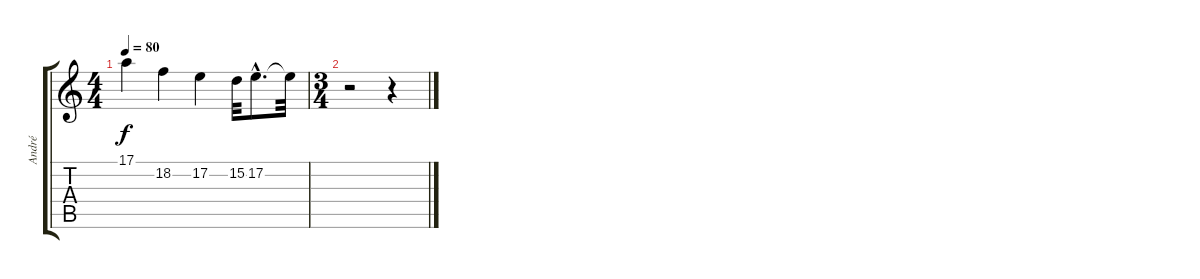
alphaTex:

\track ("André" "André") {instrument lead6voice}
\staff {score tabs}
\tuning (E4 B3 G3 D3 A2 E2) {hide}
\ts (4 4)
\tempo 80
\clef g2
\ks c
17.1.4{dy f} 18.2.4 17.2.4 15.2.32 17.2{hac}.8{d} 17.2{t}.32 |
\ts (3 4)
r.2 r.4
